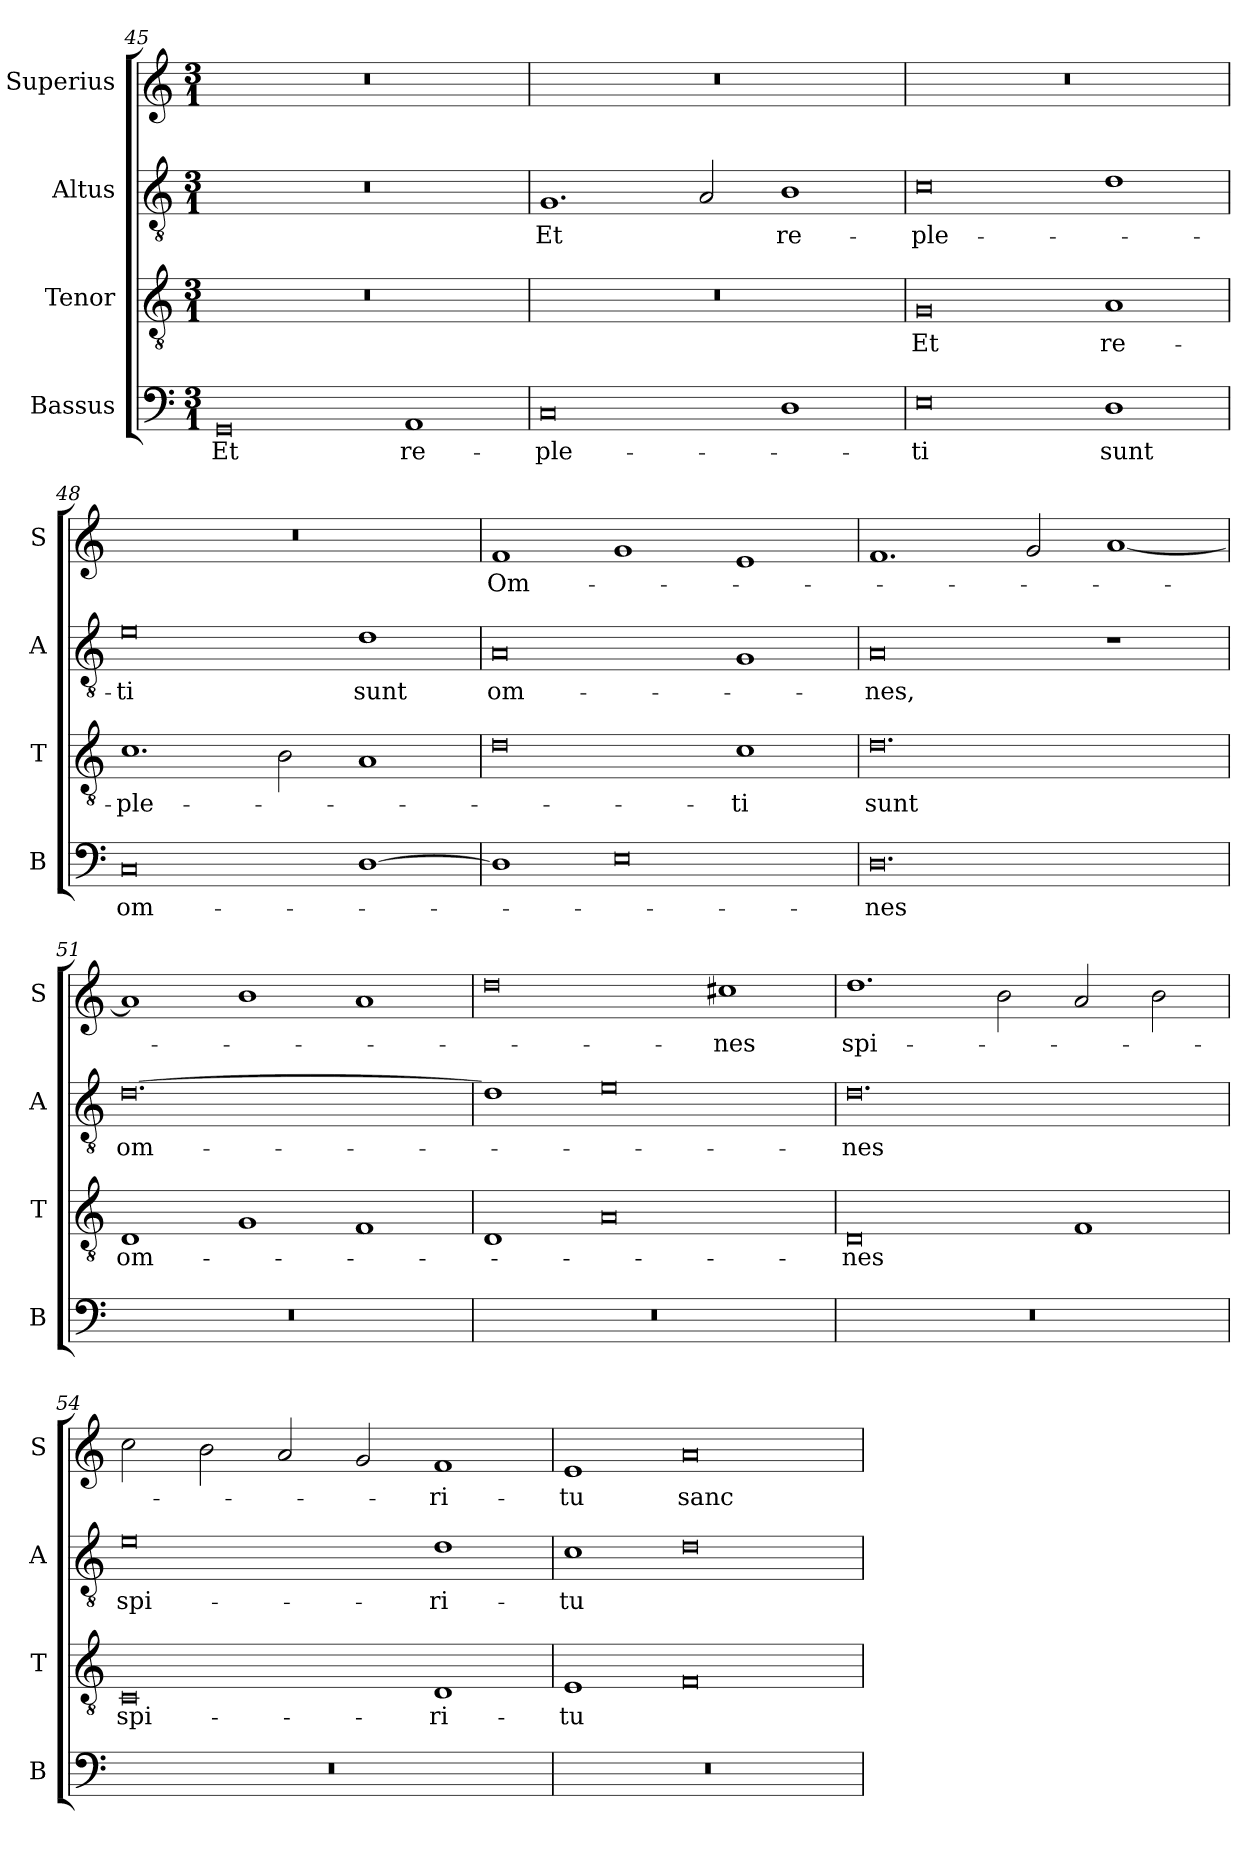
**kern	**text	**kern	**text	**kern	**text	**kern	**text
*part4	*part4	*part3	*part3	*part2	*part2	*part1	*part1
*staff4	*staff4	*staff3	*staff3	*staff2	*staff2	*staff1	*staff1
*I"Bassus	*	*I"Tenor	*	*I"Altus	*	*I"Superius	*
*I'B	*	*I'T	*	*I'A	*	*I'S	*
*clefF4	*	*clefGv2	*	*clefGv2	*	*clefG2	*
*k[]	*	*k[]	*	*k[]	*	*k[]	*
*M3/1	*	*M3/1	*	*M3/1	*	*M3/1	*
=45	=45	=45	=45	=45	=45	=45	=45
0GG	Et	0.r	.	0.r	.	0.r	.
1AA	re-	.	.	.	.	.	.
=46	=46	=46	=46	=46	=46	=46	=46
0C	-ple-	0.r	.	1.G	Et	0.r	.
.	.	.	.	2A	.	.	.
1D	.	.	.	1B	re-	.	.
=47	=47	=47	=47	=47	=47	=47	=47
0E	-ti	0G	Et	0c	-ple-	0.r	.
1D	sunt	1A	re-	1d	.	.	.
=48	=48	=48	=48	=48	=48	=48	=48
0C	om-	1.c	-ple-	0e	-ti	0.r	.
.	.	2B	.	.	.	.	.
[1D	.	1A	.	1d	sunt	.	.
=49	=49	=49	=49	=49	=49	=49	=49
!	!	!	!	!	!LO:LY:i	!	!
1D]	.	0d	.	0A	om-	1f	Om-
0E	.	.	.	.	.	1g	.
.	.	1c	-ti	1G	.	1e	.
=50	=50	=50	=50	=50	=50	=50	=50
!	!	!	!	!	!LO:LY:i	!	!
0.D	-nes	0.d	sunt	0A	-nes,	1.f	.
.	.	.	.	.	.	2g	.
.	.	.	.	1r	.	[1a	.
=51	=51	=51	=51	=51	=51	=51	=51
0.r	.	1D	-om-	[0.d	om-	1a]	.
.	.	1G	.	.	.	1b	.
.	.	1F	.	.	.	1a	.
=52	=52	=52	=52	=52	=52	=52	=52
0.r	.	1D	.	1d]	.	0dd	.
.	.	0A	.	0e	.	.	.
.	.	.	.	.	.	1cc#X	-nes
=53	=53	=53	=53	=53	=53	=53	=53
0.r	.	0D	-nes	0.d	-nes	1.dd	spi-
.	.	.	.	.	.	2b	.
.	.	1F	.	.	.	2a	.
.	.	.	.	.	.	2b	.
=54	=54	=54	=54	=54	=54	=54	=54
0.r	.	0C	spi-	0e	spi-	2cc	.
.	.	.	.	.	.	2b	.
.	.	.	.	.	.	2a	.
.	.	.	.	.	.	2g	.
.	.	1D	-ri-	1d	-ri-	1f	-ri-
=55	=55	=55	=55	=55	=55	=55	=55
0.r	.	1E	-tu	1c	-tu	1e	-tu
.	.	0F	.	0d	.	0a	sanc-
=	=	=	=	=	=	=	=
*-	*-	*-	*-	*-	*-	*-	*-
